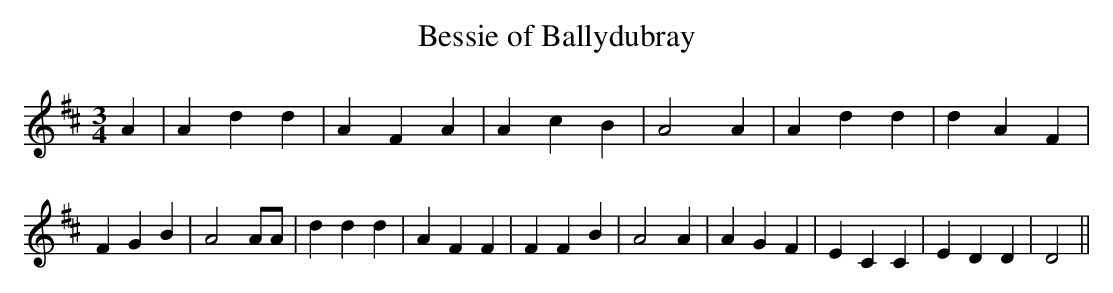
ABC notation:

X:1
T:Bessie of Ballydubray
M:3/4
L:1/4
K:D
 A| A d d| A F A| A c B| A2 A| A d d| d A F| F G B| A2 A/2A/2| d d d|\
 A F F| F F B| A2 A| A G F| E C C| E D D| D2||
